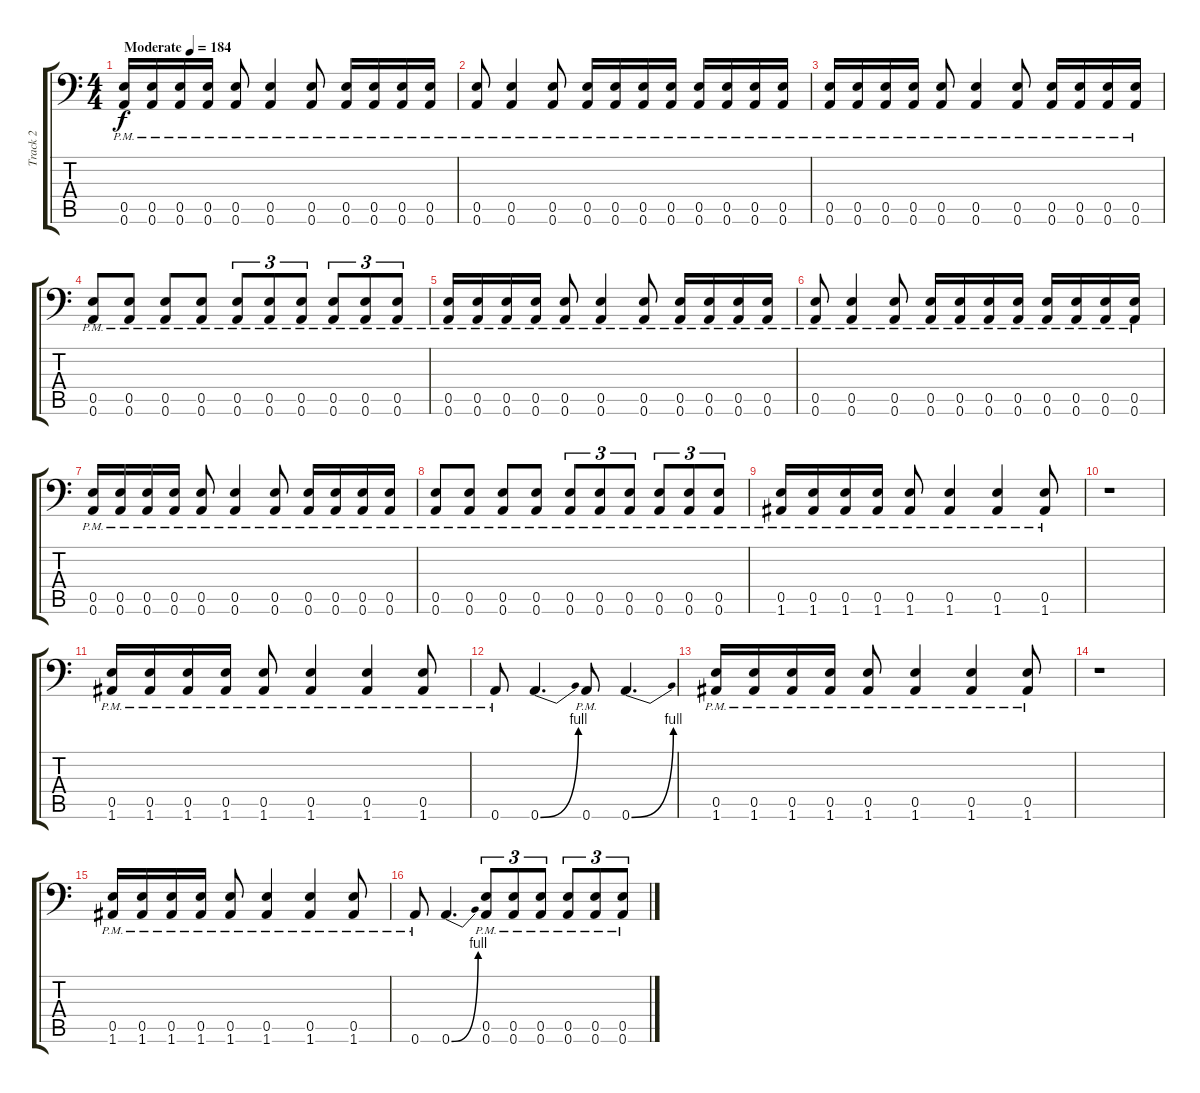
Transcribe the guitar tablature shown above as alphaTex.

\track ("Track 2" "Track 2") {instrument distortionguitar}
\staff {score tabs}
\tuning (B3 Gb3 D3 A2 E2 A1) {hide}
\ts (4 4)
\tempo (184 "Moderate")
\clef f4
\ks c
(0.5{pm} 0.6{pm}).16{dy f instrument distortionguitar} (0.5{pm} 0.6{pm}).16 (0.5{pm} 0.6{pm}).16 (0.5{pm} 0.6{pm}).16 (0.5{pm} 0.6{pm}).8 (0.5{pm} 0.6{pm}).4 (0.5{pm} 0.6{pm}).8 (0.5{pm} 0.6{pm}).16 (0.5{pm} 0.6{pm}).16 (0.5{pm} 0.6{pm}).16 (0.5{pm} 0.6{pm}).16 |
(0.5{pm} 0.6{pm}).8 (0.5{pm} 0.6{pm}).4 (0.5{pm} 0.6{pm}).8 (0.5{pm} 0.6{pm}).16 (0.5{pm} 0.6{pm}).16 (0.5{pm} 0.6{pm}).16 (0.5{pm} 0.6{pm}).16 (0.5{pm} 0.6{pm}).16 (0.5{pm} 0.6{pm}).16 (0.5{pm} 0.6{pm}).16 (0.5{pm} 0.6{pm}).16 |
(0.5{pm} 0.6{pm}).16 (0.5{pm} 0.6{pm}).16 (0.5{pm} 0.6{pm}).16 (0.5{pm} 0.6{pm}).16 (0.5{pm} 0.6{pm}).8 (0.5{pm} 0.6{pm}).4 (0.5{pm} 0.6{pm}).8 (0.5{pm} 0.6{pm}).16 (0.5{pm} 0.6{pm}).16 (0.5{pm} 0.6{pm}).16 (0.5{pm} 0.6{pm}).16 |
(0.5{pm} 0.6{pm}).8 (0.5{pm} 0.6{pm}).8 (0.5{pm} 0.6{pm}).8 (0.5{pm} 0.6{pm}).8 (0.5{pm} 0.6{pm}).8{tu (3 2)} (0.5{pm} 0.6{pm}).8{tu (3 2)} (0.5{pm} 0.6{pm}).8{tu (3 2)} (0.5{pm} 0.6{pm}).8{tu (3 2)} (0.5{pm} 0.6{pm}).8{tu (3 2)} (0.5{pm} 0.6{pm}).8{tu (3 2)} |
(0.5{pm} 0.6{pm}).16 (0.5{pm} 0.6{pm}).16 (0.5{pm} 0.6{pm}).16 (0.5{pm} 0.6{pm}).16 (0.5{pm} 0.6{pm}).8 (0.5{pm} 0.6{pm}).4 (0.5{pm} 0.6{pm}).8 (0.5{pm} 0.6{pm}).16 (0.5{pm} 0.6{pm}).16 (0.5{pm} 0.6{pm}).16 (0.5{pm} 0.6{pm}).16 |
(0.5{pm} 0.6{pm}).8 (0.5{pm} 0.6{pm}).4 (0.5{pm} 0.6{pm}).8 (0.5{pm} 0.6{pm}).16 (0.5{pm} 0.6{pm}).16 (0.5{pm} 0.6{pm}).16 (0.5{pm} 0.6{pm}).16 (0.5{pm} 0.6{pm}).16 (0.5{pm} 0.6{pm}).16 (0.5{pm} 0.6{pm}).16 (0.5{pm} 0.6{pm}).16 |
(0.5{pm} 0.6{pm}).16 (0.5{pm} 0.6{pm}).16 (0.5{pm} 0.6{pm}).16 (0.5{pm} 0.6{pm}).16 (0.5{pm} 0.6{pm}).8 (0.5{pm} 0.6{pm}).4 (0.5{pm} 0.6{pm}).8 (0.5{pm} 0.6{pm}).16 (0.5{pm} 0.6{pm}).16 (0.5{pm} 0.6{pm}).16 (0.5{pm} 0.6{pm}).16 |
(0.5{pm} 0.6{pm}).8 (0.5{pm} 0.6{pm}).8 (0.5{pm} 0.6{pm}).8 (0.5{pm} 0.6{pm}).8 (0.5{pm} 0.6{pm}).8{tu (3 2)} (0.5{pm} 0.6{pm}).8{tu (3 2)} (0.5{pm} 0.6{pm}).8{tu (3 2)} (0.5{pm} 0.6{pm}).8{tu (3 2)} (0.5{pm} 0.6{pm}).8{tu (3 2)} (0.5{pm} 0.6{pm}).8{tu (3 2)} |
(0.5{pm} 1.6{pm}).16 (0.5{pm} 1.6{pm}).16 (0.5{pm} 1.6{pm}).16 (0.5{pm} 1.6{pm}).16 (0.5{pm} 1.6{pm}).8 (0.5{pm} 1.6{pm}).4 (0.5{pm} 1.6{pm}).4 (0.5{pm} 1.6{pm}).8 |
r.1 |
(0.5{pm} 1.6{pm}).16 (0.5{pm} 1.6{pm}).16 (0.5{pm} 1.6{pm}).16 (0.5{pm} 1.6{pm}).16 (0.5{pm} 1.6{pm}).8 (0.5{pm} 1.6{pm}).4 (0.5{pm} 1.6{pm}).4 (0.5{pm} 1.6{pm}).8 |
0.6{pm}.8 0.6{be (bend 0 0 60 4)}.4{d} 0.6{pm}.8 0.6{be (bend 0 0 60 4)}.4{d} |
(0.5{pm} 1.6{pm}).16 (0.5{pm} 1.6{pm}).16 (0.5{pm} 1.6{pm}).16 (0.5{pm} 1.6{pm}).16 (0.5{pm} 1.6{pm}).8 (0.5{pm} 1.6{pm}).4 (0.5{pm} 1.6{pm}).4 (0.5{pm} 1.6{pm}).8 |
r.1 |
(0.5{pm} 1.6{pm}).16 (0.5{pm} 1.6{pm}).16 (0.5{pm} 1.6{pm}).16 (0.5{pm} 1.6{pm}).16 (0.5{pm} 1.6{pm}).8 (0.5{pm} 1.6{pm}).4 (0.5{pm} 1.6{pm}).4 (0.5{pm} 1.6{pm}).8 |
0.6{pm}.8 0.6{be (bend 0 0 60 4)}.4{d} (0.5{pm} 0.6{pm}).8{tu (3 2)} (0.5{pm} 0.6{pm}).8{tu (3 2)} (0.5{pm} 0.6{pm}).8{tu (3 2)} (0.5{pm} 0.6{pm}).8{tu (3 2)} (0.5{pm} 0.6{pm}).8{tu (3 2)} (0.5{pm} 0.6{pm}).8{tu (3 2)}
